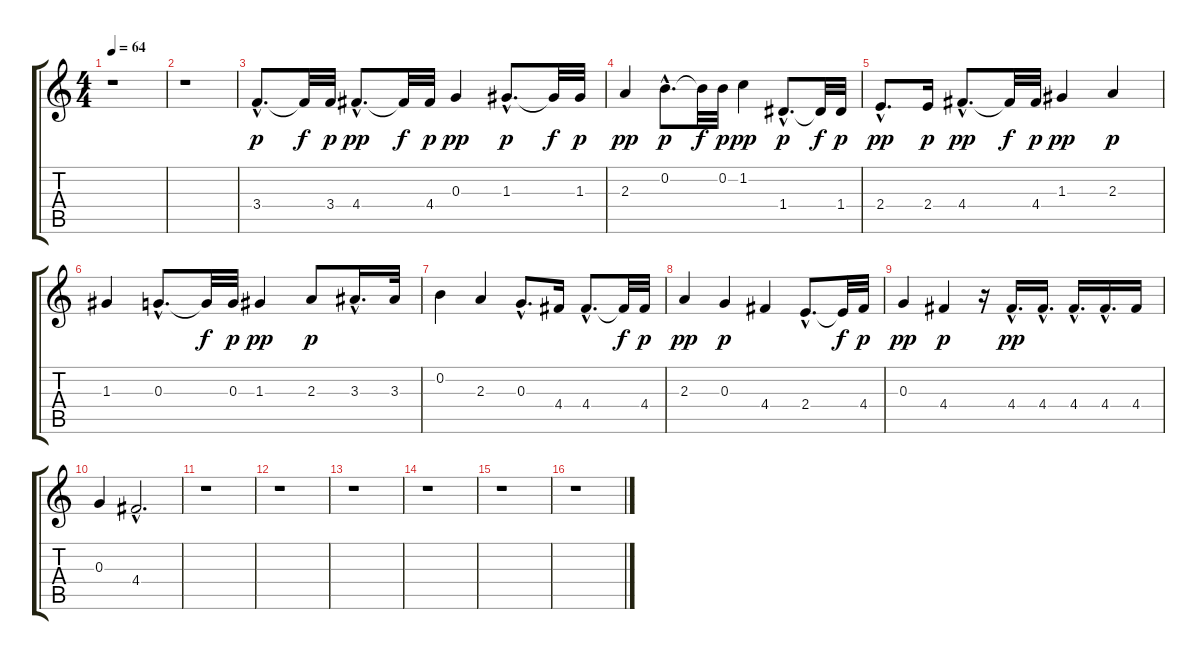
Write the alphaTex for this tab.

\track "" {instrument distortionguitar}
\staff {score tabs}
\tuning (E4 B3 G3 D3 A2 E2) {hide}
\ts (4 4)
\tempo 64
\clef g2
\ks c
r.1{dy mp} |
r.1 |
3.4{hac}.8{d dy p} 3.4{t}.32{dy f} 3.4.32{dy p} 4.4{hac}.8{d dy pp} 4.4{t}.32{dy f} 4.4.32{dy p} 0.3.4{dy pp} 1.3{hac}.8{d dy p} 1.3{t}.32{dy f} 1.3.32{dy p} |
2.3.4{dy pp} 0.2{hac}.8{d dy p} 0.2{t}.32{dy f} 0.2.32{dy p} 1.2.4{dy pp} 1.4{hac}.8{d dy p} 1.4{t}.32{dy f} 1.4.32{dy p} |
2.4{hac}.8{d dy pp} 2.4.16{dy p} 4.4{hac}.8{d dy pp} 4.4{t}.32{dy f} 4.4.32{dy p} 1.3.4{dy pp} 2.3.4{dy p} |
1.3.4 0.3{hac}.8{d} 0.3{t}.32{dy f} 0.3.32{dy p} 1.3.4{dy pp} 2.3.8{dy p} 3.3{hac}.16{d} 3.3.32 |
0.2.4 2.3.4 0.3{hac}.8{d} 4.4.16 4.4{hac}.8{d} 4.4{t}.32{dy f} 4.4.32{dy p} |
2.3.4{dy pp} 0.3.4{dy p} 4.4.4 2.4{hac}.8{d} 2.4{t}.32{dy f} 4.4.32{dy p} |
0.3.4{dy pp} 4.4.4{dy p} r.16 4.4{hac}.16{d dy pp} 4.4{hac}.16{d} 4.4{hac}.16{d} 4.4{hac}.16{d} 4.4.16 |
0.3.4 4.4{hac}.2{d} |
r.1 |
r.1 |
r.1 |
r.1 |
r.1 |
r.1
